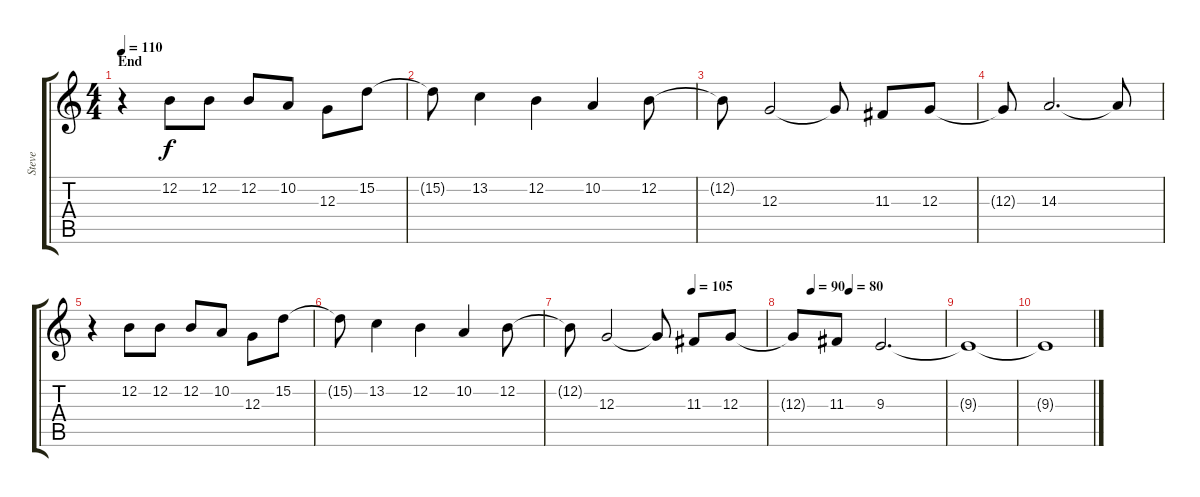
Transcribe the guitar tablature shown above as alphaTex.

\track ("Steve " "Steve ") {instrument pad2warm}
\staff {score tabs}
\tuning (E4 B3 G3 D3 A2 E2) {hide}
\ts (4 4)
\section ("" "End")
\tempo 110
\clef g2
\ks c
r.4{dy f volume 16} 12.2.8 12.2.8 12.2.8 10.2.8 12.3.8 15.2.8 |
15.2{t}.8 13.2.4 12.2.4 10.2.4 12.2.8 |
12.2{t}.8 12.3.2 12.3{t}.8 11.3.8 12.3.8 |
12.3{t}.8 14.3.2{d} 14.3{t}.8 |
r.4 12.2.8 12.2.8 12.2.8 10.2.8 12.3.8 15.2.8 |
15.2{t}.8 13.2.4 12.2.4 10.2.4 12.2.8 |
\tempo (105 0.625)
12.2{t}.8 12.3.2 12.3{t}.8 11.3.8 12.3.8 |
\tempo (90 0.125)
\tempo (80 0.375)
12.3{t}.8 11.3.8 9.3.2{d} |
9.3{t}.1 |
9.3{t}.1
